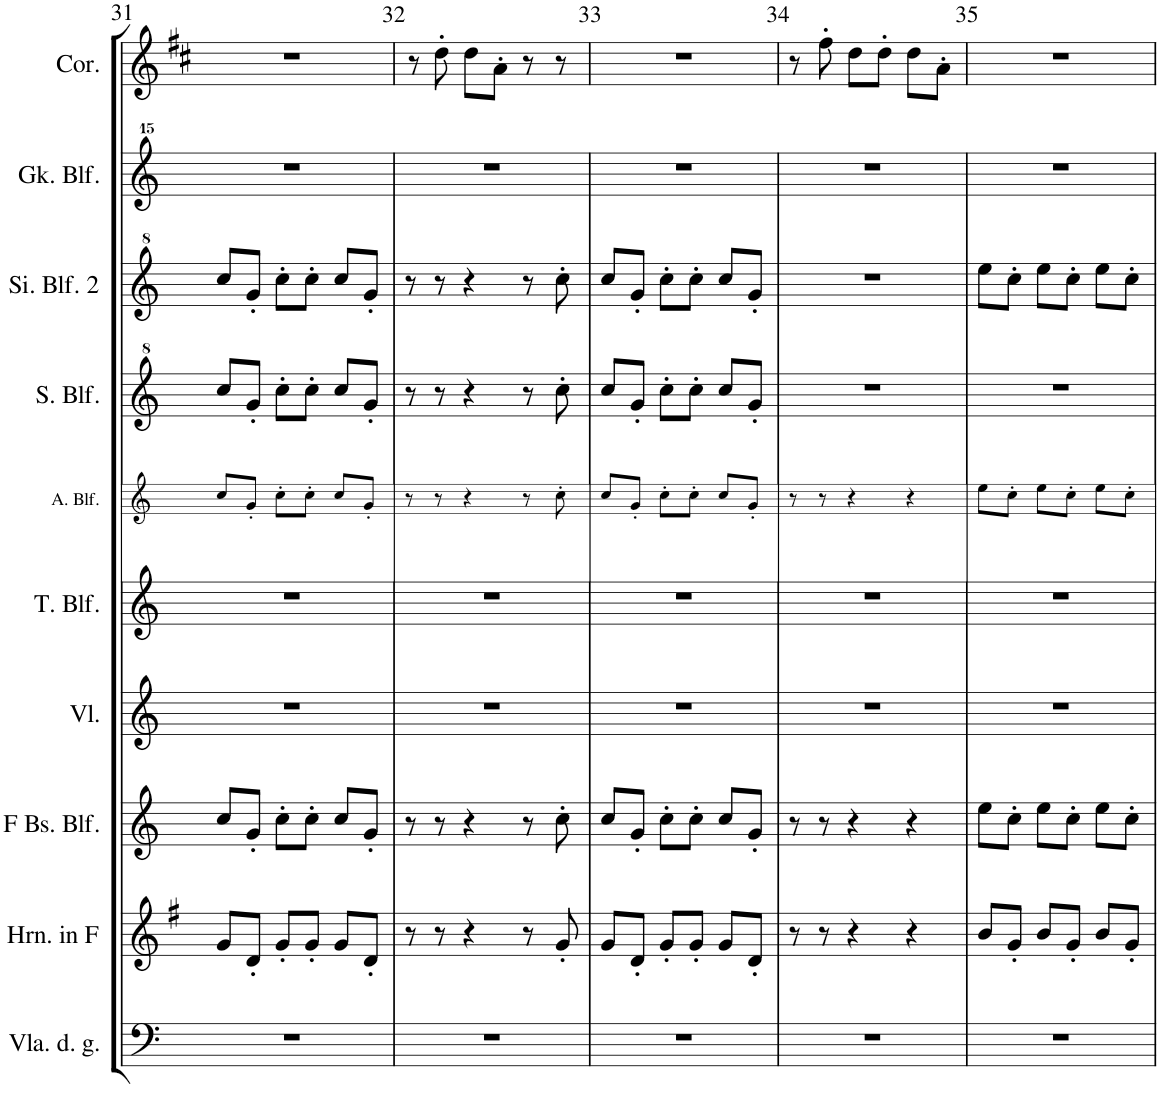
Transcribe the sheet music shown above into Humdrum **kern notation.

**kern	**kern	**kern	**kern	**kern	**kern	**kern	**kern	**kern	**kern
*part10	*part9	*part8	*part7	*part6	*part5	*part4	*part3	*part2	*part1
*staff10	*staff9	*staff8	*staff7	*staff6	*staff5	*staff4	*staff3	*staff2	*staff1
*I"Strijkers	*I"Hoorn in F	*I"F Bas-blokfluit	*I"Viool	*I"Tenor-blokfluit	*I"Alt-blokfluit	*I"Sopraan-blokfluit	*I"Sopranino-blokfluit 2	*I"Garklein/kleine sopranino-blokfluit	*I"Cornet in Bes
*	*I'Hrn. in F	*I'F Bs. Blf.	*I'Vl.	*I'T. Blf.	*I'A. Blf.	*I'S. Blf.	*I'Si. Blf. 2	*I'Gk. Blf.	*I'Cor.
!!LO:PB:g=z
*clefF4	*clefG2	*clefG2	*clefG2	*clefG2	*clefG2	*clefG^2	*clefG^2	*clefG^^2	*clefG2
*	*Trd4c7	*	*	*	*	*	*	*	*Trd1c2
*k[]	*k[f#]	*k[]	*k[]	*k[]	*k[]	*k[]	*k[]	*k[]	*k[f#c#]
*M3/4	*M3/4	*M3/4	*M3/4	*M3/4	*M3/4	*M3/4	*M3/4	*M3/4	*M3/4
=31	=31	=31	=31	=31	=31	=31	=31	=31	=31
2.r	8g/L	8cc/L	2.r	2.r	8cc/L	8ccc/L	8ccc/L	2.r	2.r
.	8d'/J	8g'/J	.	.	8g'/J	8gg'/J	8gg'/J	.	.
.	8g'/L	8cc'\L	.	.	8cc'\L	8ccc'\L	8ccc'\L	.	.
.	8g'/J	8cc'\J	.	.	8cc'\J	8ccc'\J	8ccc'\J	.	.
.	8g/L	8cc/L	.	.	8cc/L	8ccc/L	8ccc/L	.	.
.	8d'/J	8g'/J	.	.	8g'/J	8gg'/J	8gg'/J	.	.
=32	=32	=32	=32	=32	=32	=32	=32	=32	=32
2.r	8r	8r	2.r	2.r	8r	8r	8r	2.r	8r
.	8r	8r	.	.	8r	8r	8r	.	8dd'\
.	4r	4r	.	.	4r	4r	4r	.	8dd\L
.	.	.	.	.	.	.	.	.	8a'\J
.	8r	8r	.	.	8r	8r	8r	.	8r
.	8g'/	8cc'\	.	.	8cc'\	8ccc'\	8ccc'\	.	8r
=33	=33	=33	=33	=33	=33	=33	=33	=33	=33
2.r	8g/L	8cc/L	2.r	2.r	8cc/L	8ccc/L	8ccc/L	2.r	2.r
.	8d'/J	8g'/J	.	.	8g'/J	8gg'/J	8gg'/J	.	.
.	8g'/L	8cc'\L	.	.	8cc'\L	8ccc'\L	8ccc'\L	.	.
.	8g'/J	8cc'\J	.	.	8cc'\J	8ccc'\J	8ccc'\J	.	.
.	8g/L	8cc/L	.	.	8cc/L	8ccc/L	8ccc/L	.	.
.	8d'/J	8g'/J	.	.	8g'/J	8gg'/J	8gg'/J	.	.
=34	=34	=34	=34	=34	=34	=34	=34	=34	=34
2.r	8r	8r	2.r	2.r	8r	2.r	2.r	2.r	8r
.	8r	8r	.	.	8r	.	.	.	8ff#'\
.	4r	4r	.	.	4r	.	.	.	8dd\L
.	.	.	.	.	.	.	.	.	8dd'\J
.	4r	4r	.	.	4r	.	.	.	8dd\L
.	.	.	.	.	.	.	.	.	8a'\J
=35	=35	=35	=35	=35	=35	=35	=35	=35	=35
2.r	8b/L	8ee\L	2.r	2.r	8ee\L	2.r	8eee\L	2.r	2.r
.	8g'/J	8cc'\J	.	.	8cc'\J	.	8ccc'\J	.	.
.	8b/L	8ee\L	.	.	8ee\L	.	8eee\L	.	.
.	8g'/J	8cc'\J	.	.	8cc'\J	.	8ccc'\J	.	.
.	8b/L	8ee\L	.	.	8ee\L	.	8eee\L	.	.
.	8g'/J	8cc'\J	.	.	8cc'\J	.	8ccc'\J	.	.
=	=	=	=	=	=	=	=	=	=
*-	*-	*-	*-	*-	*-	*-	*-	*-	*-
